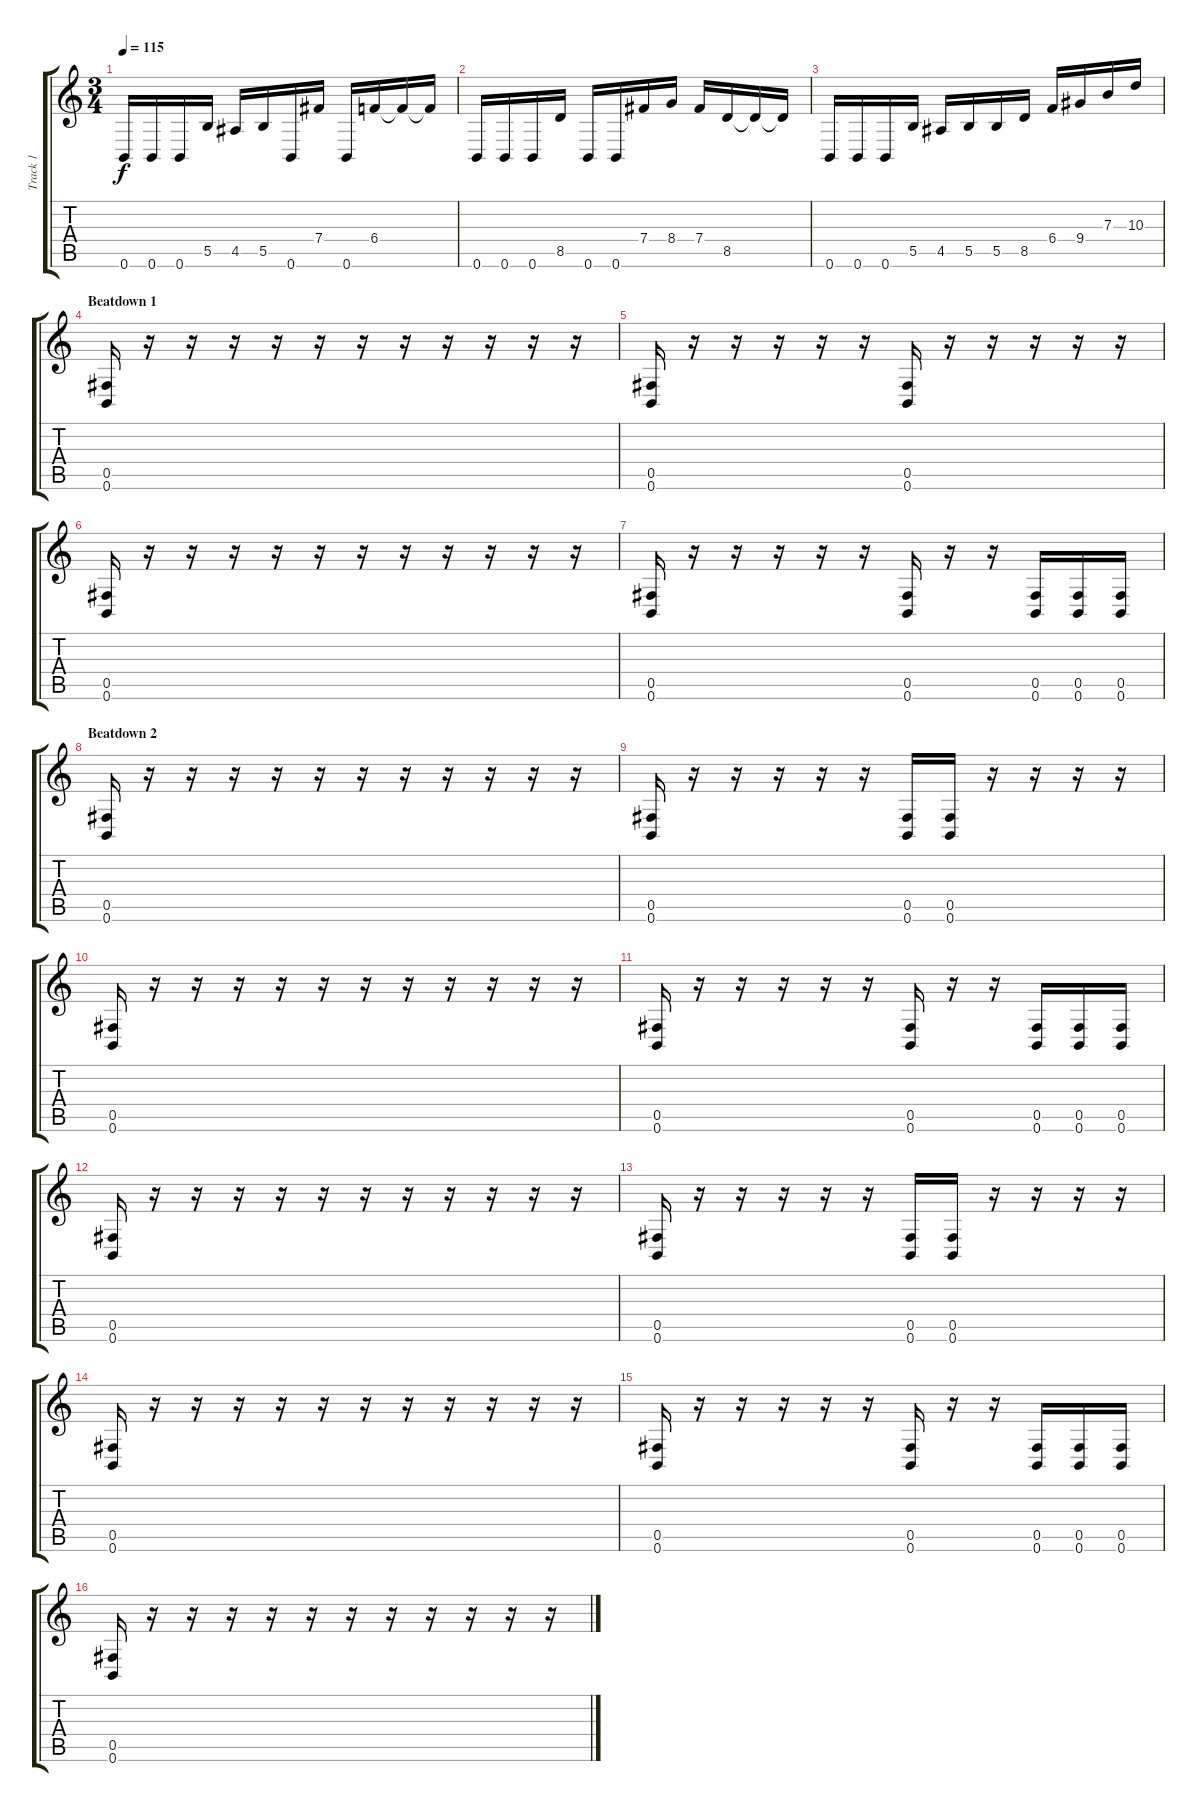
\track ("Track 1" "Track 1") {instrument distortionguitar}
\staff {score tabs}
\tuning (Db4 Ab3 E3 B2 Gb2 B1) {hide}
\ts (3 4)
\tempo 115
\clef g2
\ks c
0.6.16{dy f} 0.6.16 0.6.16 5.5.16 4.5.16 5.5.16 0.6.16 7.4.16 0.6.16 6.4.16 6.4{t}.16 6.4{t}.16 |
0.6.16 0.6.16 0.6.16 8.5.16 0.6.16 0.6.16 7.4.16 8.4.16 7.4.16 8.5.16 8.5{t}.16 8.5{t}.16 |
0.6.16 0.6.16 0.6.16 5.5.16 4.5.16 5.5.16 5.5.16 8.5.16 6.4.16 9.4.16 7.3.16 10.3.16 |
\section ("" "Beatdown 1")
(0.5 0.6).16 r.16 r.16 r.16 r.16 r.16 r.16 r.16 r.16 r.16 r.16 r.16 |
(0.5 0.6).16 r.16 r.16 r.16 r.16 r.16 (0.5 0.6).16 r.16 r.16 r.16 r.16 r.16 |
(0.5 0.6).16 r.16 r.16 r.16 r.16 r.16 r.16 r.16 r.16 r.16 r.16 r.16 |
(0.5 0.6).16 r.16 r.16 r.16 r.16 r.16 (0.5 0.6).16 r.16 r.16 (0.5 0.6).16 (0.5 0.6).16 (0.5 0.6).16 |
\section ("" "Beatdown 2")
(0.5 0.6).16 r.16 r.16 r.16 r.16 r.16 r.16 r.16 r.16 r.16 r.16 r.16 |
(0.5 0.6).16 r.16 r.16 r.16 r.16 r.16 (0.5 0.6).16 (0.5 0.6).16 r.16 r.16 r.16 r.16 |
(0.5 0.6).16 r.16 r.16 r.16 r.16 r.16 r.16 r.16 r.16 r.16 r.16 r.16 |
(0.5 0.6).16 r.16 r.16 r.16 r.16 r.16 (0.5 0.6).16 r.16 r.16 (0.5 0.6).16 (0.5 0.6).16 (0.5 0.6).16 |
(0.5 0.6).16 r.16 r.16 r.16 r.16 r.16 r.16 r.16 r.16 r.16 r.16 r.16 |
(0.5 0.6).16 r.16 r.16 r.16 r.16 r.16 (0.5 0.6).16 (0.5 0.6).16 r.16 r.16 r.16 r.16 |
(0.5 0.6).16 r.16 r.16 r.16 r.16 r.16 r.16 r.16 r.16 r.16 r.16 r.16 |
(0.5 0.6).16 r.16 r.16 r.16 r.16 r.16 (0.5 0.6).16 r.16 r.16 (0.5 0.6).16 (0.5 0.6).16 (0.5 0.6).16 |
(0.5 0.6).16 r.16 r.16 r.16 r.16 r.16 r.16 r.16 r.16 r.16 r.16 r.16
